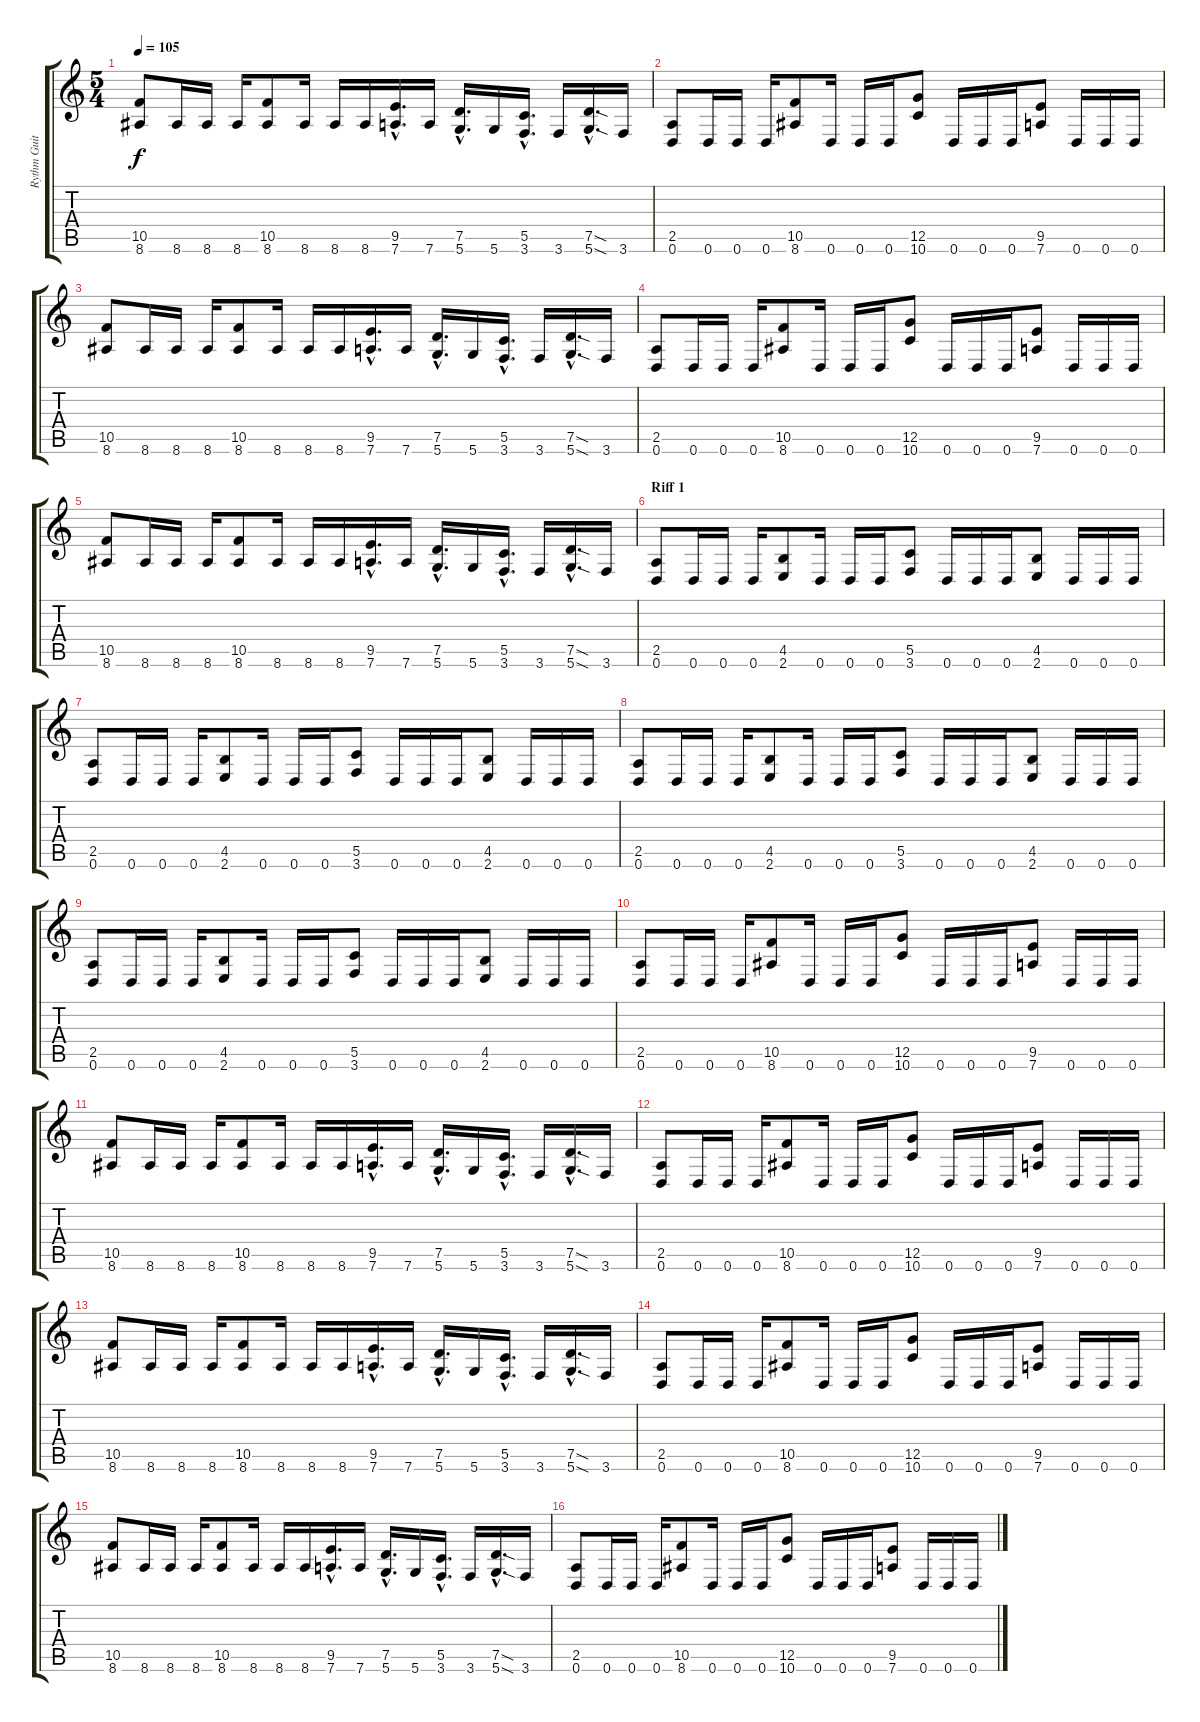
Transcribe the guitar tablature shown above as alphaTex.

\track ("Rythm Guitar" "Rythm Guit") {instrument distortionguitar}
\staff {score tabs}
\tuning (D4 A3 F3 C3 G2 D2) {hide}
\ts (5 4)
\tempo 105
\clef g2
\ks c
(10.5 8.6).8{dy f} 8.6.16 8.6.16 8.6.16 (10.5 8.6).8 8.6.16 8.6.16 8.6.16 (9.5{hac} 7.6{hac}).16{d} 7.6.16 (7.5{hac} 5.6{hac}).16{d} 5.6.16 (5.5{hac} 3.6{hac}).16{d} 3.6.16 (7.5{sod hac} 5.6{sod hac}).16{d} 3.6.16 |
(2.5 0.6).8 0.6.16 0.6.16 0.6.16 (10.5 8.6).8 0.6.16 0.6.16 0.6.16 (12.5 10.6).8 0.6.16 0.6.16 0.6.16 (9.5 7.6).8 0.6.16 0.6.16 0.6.16 |
(10.5 8.6).8 8.6.16 8.6.16 8.6.16 (10.5 8.6).8 8.6.16 8.6.16 8.6.16 (9.5{hac} 7.6{hac}).16{d} 7.6.16 (7.5{hac} 5.6{hac}).16{d} 5.6.16 (5.5{hac} 3.6{hac}).16{d} 3.6.16 (7.5{sod hac} 5.6{sod hac}).16{d} 3.6.16 |
(2.5 0.6).8 0.6.16 0.6.16 0.6.16 (10.5 8.6).8 0.6.16 0.6.16 0.6.16 (12.5 10.6).8 0.6.16 0.6.16 0.6.16 (9.5 7.6).8 0.6.16 0.6.16 0.6.16 |
(10.5 8.6).8 8.6.16 8.6.16 8.6.16 (10.5 8.6).8 8.6.16 8.6.16 8.6.16 (9.5{hac} 7.6{hac}).16{d} 7.6.16 (7.5{hac} 5.6{hac}).16{d} 5.6.16 (5.5{hac} 3.6{hac}).16{d} 3.6.16 (7.5{sod hac} 5.6{sod hac}).16{d} 3.6.16 |
\section ("" "Riff 1")
(2.5 0.6).8 0.6.16 0.6.16 0.6.16 (4.5 2.6).8 0.6.16 0.6.16 0.6.16 (5.5 3.6).8 0.6.16 0.6.16 0.6.16 (4.5 2.6).8 0.6.16 0.6.16 0.6.16 |
(2.5 0.6).8 0.6.16 0.6.16 0.6.16 (4.5 2.6).8 0.6.16 0.6.16 0.6.16 (5.5 3.6).8 0.6.16 0.6.16 0.6.16 (4.5 2.6).8 0.6.16 0.6.16 0.6.16 |
(2.5 0.6).8 0.6.16 0.6.16 0.6.16 (4.5 2.6).8 0.6.16 0.6.16 0.6.16 (5.5 3.6).8 0.6.16 0.6.16 0.6.16 (4.5 2.6).8 0.6.16 0.6.16 0.6.16 |
(2.5 0.6).8 0.6.16 0.6.16 0.6.16 (4.5 2.6).8 0.6.16 0.6.16 0.6.16 (5.5 3.6).8 0.6.16 0.6.16 0.6.16 (4.5 2.6).8 0.6.16 0.6.16 0.6.16 |
(2.5 0.6).8 0.6.16 0.6.16 0.6.16 (10.5 8.6).8 0.6.16 0.6.16 0.6.16 (12.5 10.6).8 0.6.16 0.6.16 0.6.16 (9.5 7.6).8 0.6.16 0.6.16 0.6.16 |
(10.5 8.6).8 8.6.16 8.6.16 8.6.16 (10.5 8.6).8 8.6.16 8.6.16 8.6.16 (9.5{hac} 7.6{hac}).16{d} 7.6.16 (7.5{hac} 5.6{hac}).16{d} 5.6.16 (5.5{hac} 3.6{hac}).16{d} 3.6.16 (7.5{sod hac} 5.6{sod hac}).16{d} 3.6.16 |
(2.5 0.6).8 0.6.16 0.6.16 0.6.16 (10.5 8.6).8 0.6.16 0.6.16 0.6.16 (12.5 10.6).8 0.6.16 0.6.16 0.6.16 (9.5 7.6).8 0.6.16 0.6.16 0.6.16 |
(10.5 8.6).8 8.6.16 8.6.16 8.6.16 (10.5 8.6).8 8.6.16 8.6.16 8.6.16 (9.5{hac} 7.6{hac}).16{d} 7.6.16 (7.5{hac} 5.6{hac}).16{d} 5.6.16 (5.5{hac} 3.6{hac}).16{d} 3.6.16 (7.5{sod hac} 5.6{sod hac}).16{d} 3.6.16 |
(2.5 0.6).8 0.6.16 0.6.16 0.6.16 (10.5 8.6).8 0.6.16 0.6.16 0.6.16 (12.5 10.6).8 0.6.16 0.6.16 0.6.16 (9.5 7.6).8 0.6.16 0.6.16 0.6.16 |
(10.5 8.6).8 8.6.16 8.6.16 8.6.16 (10.5 8.6).8 8.6.16 8.6.16 8.6.16 (9.5{hac} 7.6{hac}).16{d} 7.6.16 (7.5{hac} 5.6{hac}).16{d} 5.6.16 (5.5{hac} 3.6{hac}).16{d} 3.6.16 (7.5{sod hac} 5.6{sod hac}).16{d} 3.6.16 |
(2.5 0.6).8 0.6.16 0.6.16 0.6.16 (10.5 8.6).8 0.6.16 0.6.16 0.6.16 (12.5 10.6).8 0.6.16 0.6.16 0.6.16 (9.5 7.6).8 0.6.16 0.6.16 0.6.16
